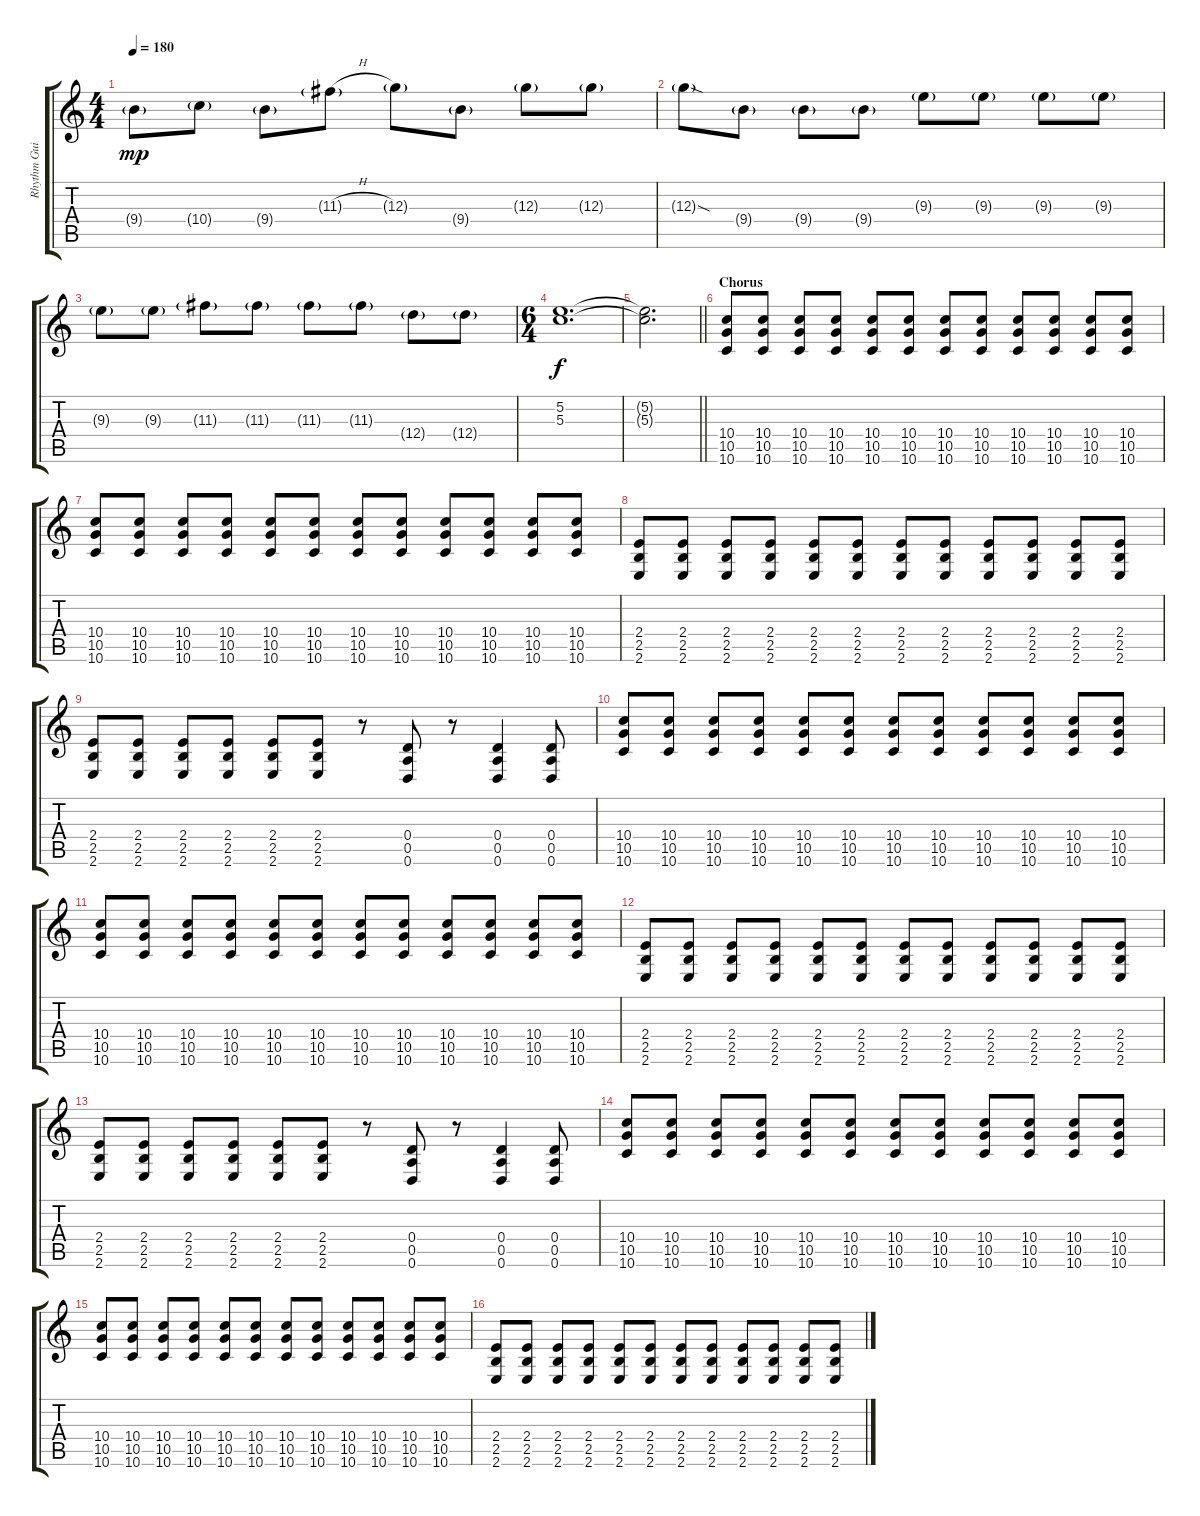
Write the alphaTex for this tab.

\track ("Rhythm Guitar" "Rhythm Gui") {instrument overdrivenguitar}
\staff {score tabs}
\tuning (E4 B3 G3 D3 A2 D2) {hide}
\ts (4 4)
\tempo 180
\clef g2
\ks c
9.4{g}.8{dy mp} 10.4{g}.8 9.4{g}.8 11.3{h g}.8 12.3{g}.8 9.4{g}.8 12.3{g}.8 12.3{g}.8 |
12.3{sod g}.8 9.4{g}.8 9.4{g}.8 9.4{g}.8 9.3{g}.8 9.3{g}.8 9.3{g}.8 9.3{g}.8 |
9.3{g}.8 9.3{g}.8 11.3{g}.8 11.3{g}.8 11.3{g}.8 11.3{g}.8 12.4{g}.8 12.4{g}.8 |
\ts (6 4)
(5.2 5.3).1{d dy f} |
\barLineRight lightlight
(5.2{t} 5.3{t}).2{d} |
\section ("" "Chorus")
(10.4 10.5 10.6).8 (10.4 10.5 10.6).8 (10.4 10.5 10.6).8 (10.4 10.5 10.6).8 (10.4 10.5 10.6).8 (10.4 10.5 10.6).8 (10.4 10.5 10.6).8 (10.4 10.5 10.6).8 (10.4 10.5 10.6).8 (10.4 10.5 10.6).8 (10.4 10.5 10.6).8 (10.4 10.5 10.6).8 |
(10.4 10.5 10.6).8 (10.4 10.5 10.6).8 (10.4 10.5 10.6).8 (10.4 10.5 10.6).8 (10.4 10.5 10.6).8 (10.4 10.5 10.6).8 (10.4 10.5 10.6).8 (10.4 10.5 10.6).8 (10.4 10.5 10.6).8 (10.4 10.5 10.6).8 (10.4 10.5 10.6).8 (10.4 10.5 10.6).8 |
(2.4 2.5 2.6).8 (2.4 2.5 2.6).8 (2.4 2.5 2.6).8 (2.4 2.5 2.6).8 (2.4 2.5 2.6).8 (2.4 2.5 2.6).8 (2.4 2.5 2.6).8 (2.4 2.5 2.6).8 (2.4 2.5 2.6).8 (2.4 2.5 2.6).8 (2.4 2.5 2.6).8 (2.4 2.5 2.6).8 |
(2.4 2.5 2.6).8 (2.4 2.5 2.6).8 (2.4 2.5 2.6).8 (2.4 2.5 2.6).8 (2.4 2.5 2.6).8 (2.4 2.5 2.6).8 r.8 (0.4 0.5 0.6).8 r.8 (0.4 0.5 0.6).4 (0.4 0.5 0.6).8 |
(10.4 10.5 10.6).8 (10.4 10.5 10.6).8 (10.4 10.5 10.6).8 (10.4 10.5 10.6).8 (10.4 10.5 10.6).8 (10.4 10.5 10.6).8 (10.4 10.5 10.6).8 (10.4 10.5 10.6).8 (10.4 10.5 10.6).8 (10.4 10.5 10.6).8 (10.4 10.5 10.6).8 (10.4 10.5 10.6).8 |
(10.4 10.5 10.6).8 (10.4 10.5 10.6).8 (10.4 10.5 10.6).8 (10.4 10.5 10.6).8 (10.4 10.5 10.6).8 (10.4 10.5 10.6).8 (10.4 10.5 10.6).8 (10.4 10.5 10.6).8 (10.4 10.5 10.6).8 (10.4 10.5 10.6).8 (10.4 10.5 10.6).8 (10.4 10.5 10.6).8 |
(2.4 2.5 2.6).8 (2.4 2.5 2.6).8 (2.4 2.5 2.6).8 (2.4 2.5 2.6).8 (2.4 2.5 2.6).8 (2.4 2.5 2.6).8 (2.4 2.5 2.6).8 (2.4 2.5 2.6).8 (2.4 2.5 2.6).8 (2.4 2.5 2.6).8 (2.4 2.5 2.6).8 (2.4 2.5 2.6).8 |
(2.4 2.5 2.6).8 (2.4 2.5 2.6).8 (2.4 2.5 2.6).8 (2.4 2.5 2.6).8 (2.4 2.5 2.6).8 (2.4 2.5 2.6).8 r.8 (0.4 0.5 0.6).8 r.8 (0.4 0.5 0.6).4 (0.4 0.5 0.6).8 |
(10.4 10.5 10.6).8 (10.4 10.5 10.6).8 (10.4 10.5 10.6).8 (10.4 10.5 10.6).8 (10.4 10.5 10.6).8 (10.4 10.5 10.6).8 (10.4 10.5 10.6).8 (10.4 10.5 10.6).8 (10.4 10.5 10.6).8 (10.4 10.5 10.6).8 (10.4 10.5 10.6).8 (10.4 10.5 10.6).8 |
(10.4 10.5 10.6).8 (10.4 10.5 10.6).8 (10.4 10.5 10.6).8 (10.4 10.5 10.6).8 (10.4 10.5 10.6).8 (10.4 10.5 10.6).8 (10.4 10.5 10.6).8 (10.4 10.5 10.6).8 (10.4 10.5 10.6).8 (10.4 10.5 10.6).8 (10.4 10.5 10.6).8 (10.4 10.5 10.6).8 |
(2.4 2.5 2.6).8 (2.4 2.5 2.6).8 (2.4 2.5 2.6).8 (2.4 2.5 2.6).8 (2.4 2.5 2.6).8 (2.4 2.5 2.6).8 (2.4 2.5 2.6).8 (2.4 2.5 2.6).8 (2.4 2.5 2.6).8 (2.4 2.5 2.6).8 (2.4 2.5 2.6).8 (2.4 2.5 2.6).8
